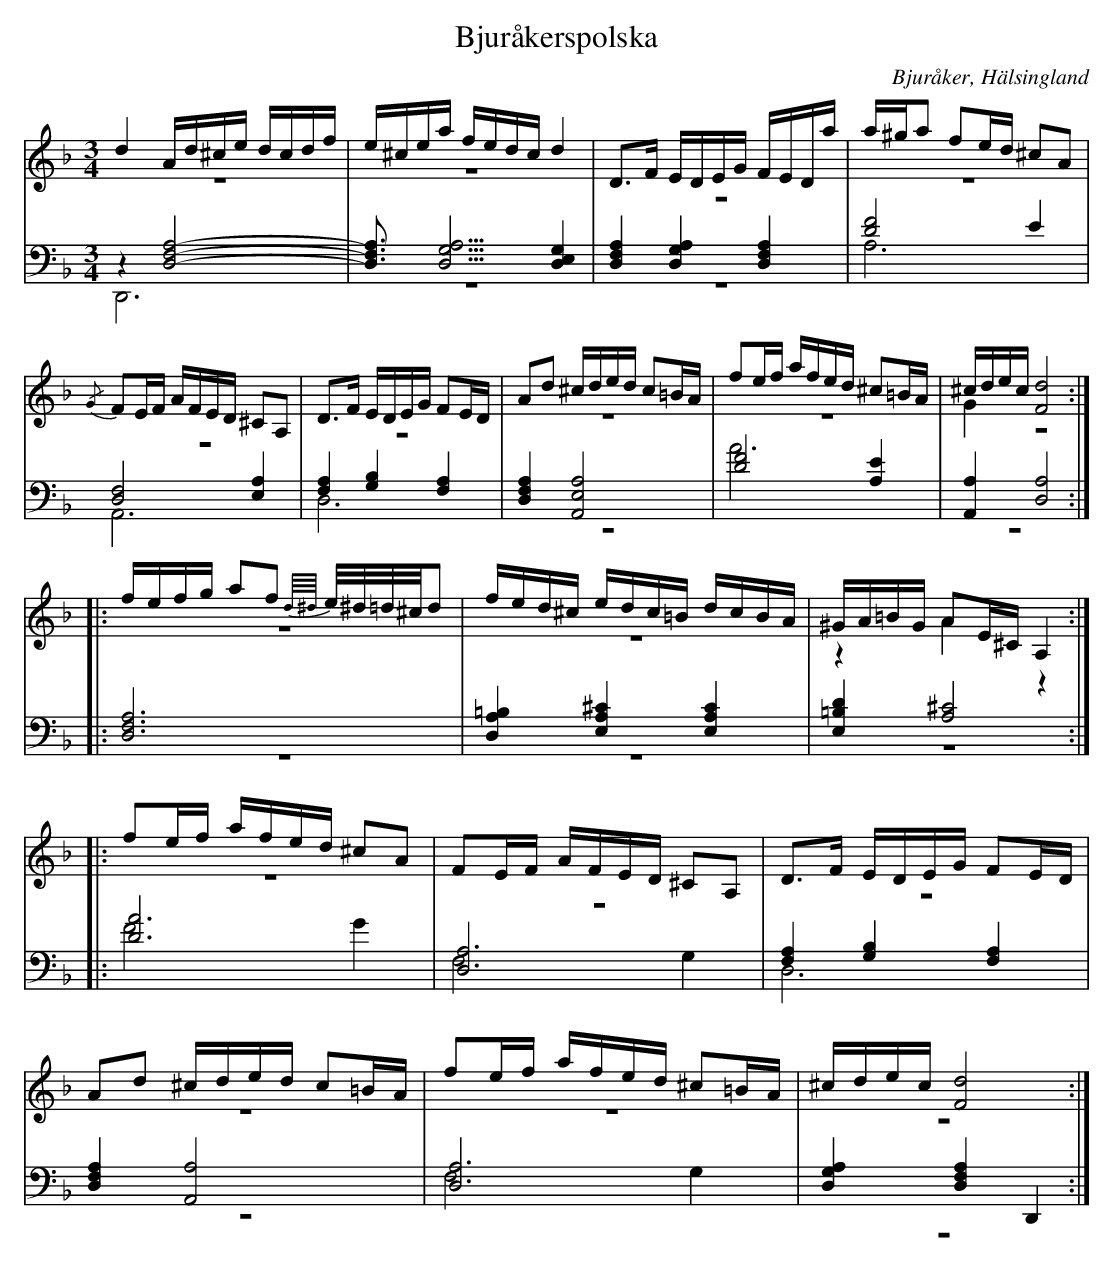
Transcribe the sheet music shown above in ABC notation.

X:1
T: Bjuråkerspolska
O: Bjuråker, Hälsingland
M: 3/4
L: 1/16
K: Dm
V:1
V:2 merge
V:3
V:4 merge
V:1
d4 Ad^ce dcdf |e^cea fedc d4|D2>F2 EDEG FEDa|a^ga2 f2ed ^c2A2|
{/G}F2EF AFED ^C2A,2|D2>F2 EDEG F2ED|A2d2 ^cded c2=BA|f2ef afed ^c2=BA|^cdec [F8d8]:|
|:fefg a2f2 {d//^d//}e/^d/=d/^c/d2 |fed^c edc=B dcBA|^GA=BG A2E^C A,4:|
|:f2ef afed ^c2A2|F2EF AFED ^C2A,2|D2>F2 EDEG F2ED|
A2d2 ^cded c2=BA|f2ef afed ^c2=BA|^cdec [F8d8]:|
V:2
z12|z12|z12|z12|
z12|z12|z12|z12|G4 z8:|
|:z12|z12|z4 A4 z4:|
|:z12|z12|z12|
z12|z12|z12:|
V:3 clef=bass
z4 [D,8F,8 A,8]-|[D,3F,3 A,3] [D,5G,5A,5] [D,4E,4G,4]|[D,4F,4A,4] [D,4G,4A,4] [D,4F,4A,4]|[D8F8] E4|
[D,8F,8] [E,4A,4]|[F,4A,4] [G,4B,4] [F,4A,4]|[D,4F,4A,4] [A,,8E,8A,8]|[D8F8] [A,4E4]|[A,,4A,4] [D,8A,8]:|
|:[D,12F,12A,12]|[D,4A,4=B,4] [E,4A,4^C4] [E,4A,4C4]|[E,4=B,4D4] [A,8^C8]:|
|:[D12A12]|[D,12A,12]|[F,4A,4] [G,4B,4] [F,4A,4]|
[D,4F,4A,4] [A,,8A,8]|[D,12A,12]|[D,4G,4A,4] [D,4F,4A,4] D,,4:|
V:4 clef=bass
D,,12|z12|z12|A,12|
A,,12|D,12|z12|A12|z12:|
|:z12|z12|z12:|
|:F8 G4|F,8 G,4|D,12|
z12|F,8 G,4|z12:|
